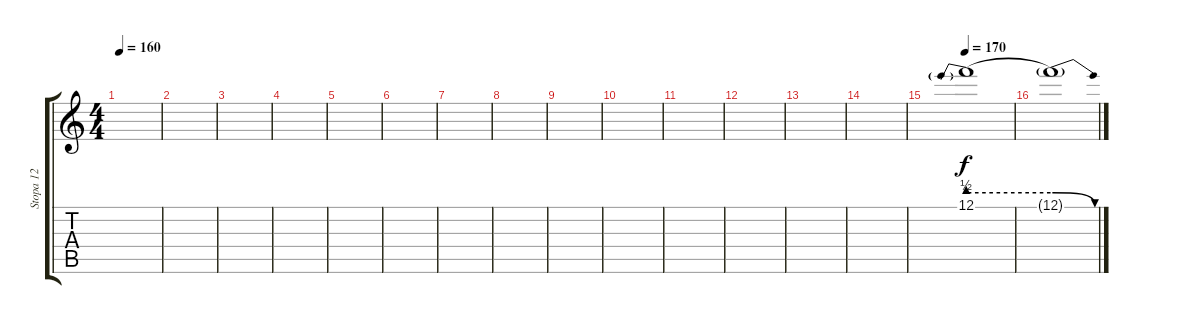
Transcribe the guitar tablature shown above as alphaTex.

\track ("Stopa 12" "Stopa 12") {instrument overdrivenguitar}
\staff {score tabs}
\tuning (E4 B3 G3 D3 A2 E2) {hide}
\ts (4 4)
\tempo 160
\clef g2
\ks c
|
|
|
|
|
|
|
|
|
|
|
|
|
|
\tempo 170
12.1{be (prebend 0 2 60 2)}.1 |
12.1{be (release 0 2 60 0) t}.1
